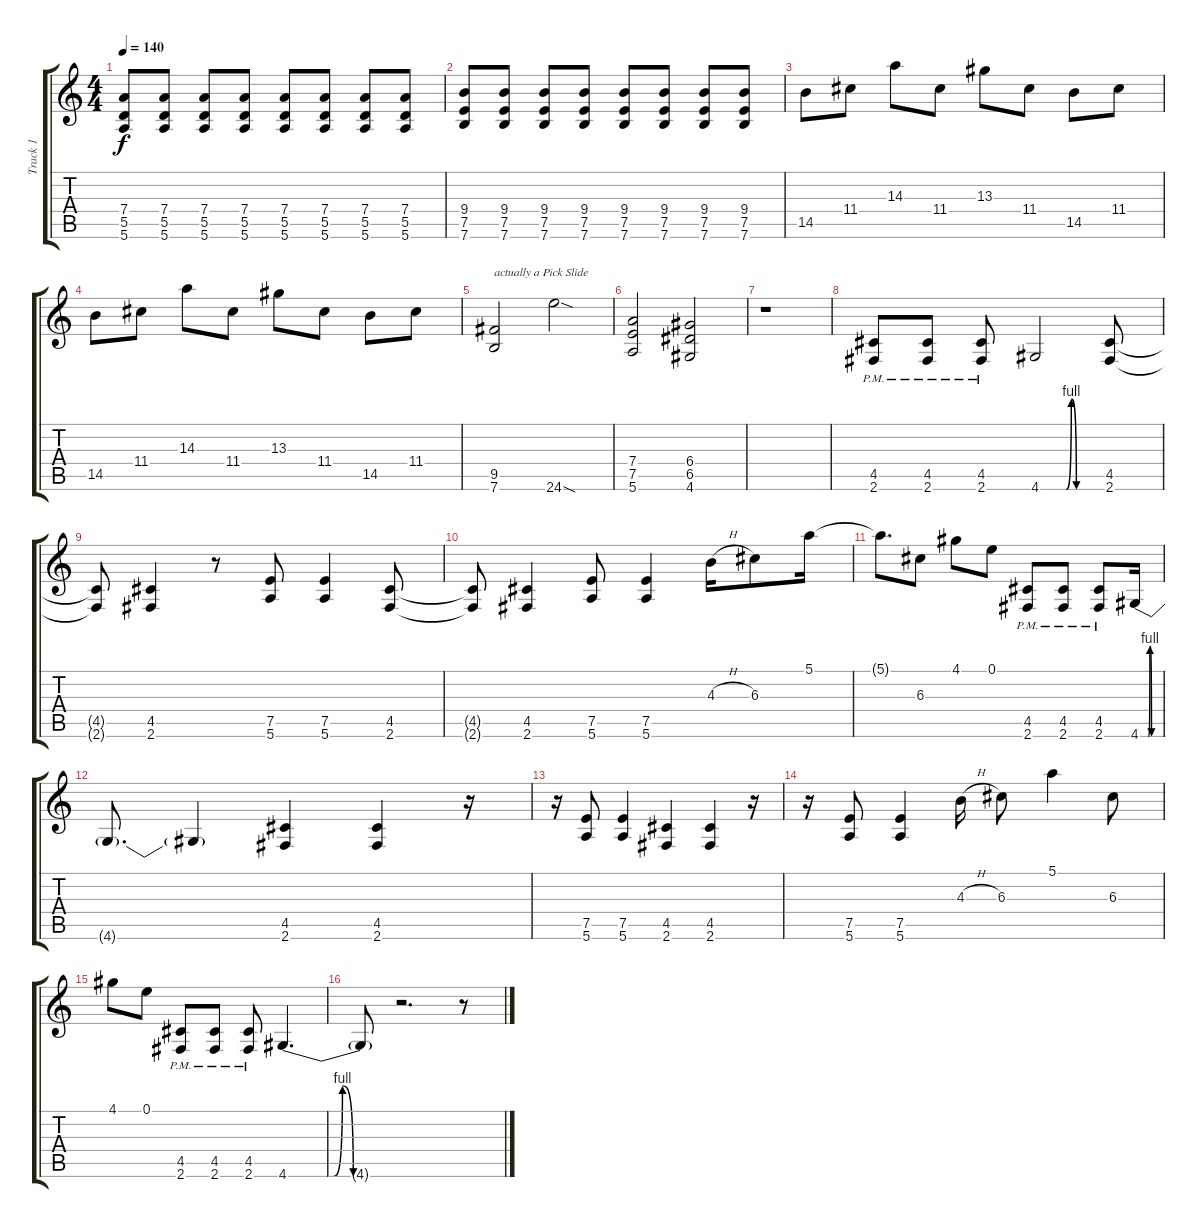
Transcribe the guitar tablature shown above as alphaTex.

\track ("Track 1" "Track 1") {instrument overdrivenguitar}
\staff {score tabs}
\tuning (E4 B3 G3 D3 A2 E2) {hide}
\ts (4 4)
\tempo 140
\clef g2
\ks c
(7.4 5.5 5.6).8{dy f} (7.4 5.5 5.6).8 (7.4 5.5 5.6).8 (7.4 5.5 5.6).8 (7.4 5.5 5.6).8 (7.4 5.5 5.6).8 (7.4 5.5 5.6).8 (7.4 5.5 5.6).8 |
(9.4 7.5 7.6).8 (9.4 7.5 7.6).8 (9.4 7.5 7.6).8 (9.4 7.5 7.6).8 (9.4 7.5 7.6).8 (9.4 7.5 7.6).8 (9.4 7.5 7.6).8 (9.4 7.5 7.6).8 |
14.5.8 11.4.8 14.3.8 11.4.8 13.3.8 11.4.8 14.5.8 11.4.8 |
14.5.8 11.4.8 14.3.8 11.4.8 13.3.8 11.4.8 14.5.8 11.4.8 |
(9.5 7.6).2{txt "actually a Pick Slide"} 24.6{sod}.2 |
(7.4 7.5 5.6).2 (6.4 6.5 4.6).2 |
r.1 |
(4.5 2.6{pm}).8 (4.5 2.6{pm}).8 (4.5 2.6{pm}).8 4.6{be (custom 0 0 25 0 30 4 35 0 60 0)}.2 (4.5 2.6).8 |
(4.5{t} 2.6{t}).8 (4.5 2.6).4 r.8 (7.5 5.6).8 (7.5 5.6).4 (4.5 2.6).8 |
(4.5{t} 2.6{t}).8 (4.5 2.6).4 (7.5 5.6).8 (7.5 5.6).4 4.3{h}.16 6.3.8 5.1.16 |
5.1{t}.8{d} 6.3.8 4.1.8 0.1.8 (4.5{pm} 2.6).8 (4.5{pm} 2.6).8 (4.5{pm} 2.6).8 4.6{be (custom 0 0 25 0 30 4 35 0 60 0)}.16 |
4.6{t}.8{d} 4.6{t}.4 (4.5 2.6).4 (4.5 2.6).4 r.16 |
r.16 (7.5 5.6).8 (7.5 5.6).4 (4.5 2.6).4 (4.5 2.6).4 r.16 |
r.16 (7.5 5.6).8 (7.5 5.6).4 4.3{h}.16 6.3.8 5.1.4 6.3.8 |
4.1.8 0.1.8 (4.5{pm} 2.6).8 (4.5{pm} 2.6).8 (4.5{pm} 2.6).8 4.6{be (custom 0 0 25 0 30 4 36 0 60 0)}.4{d} |
4.6{t}.8 r.2{d} r.8
